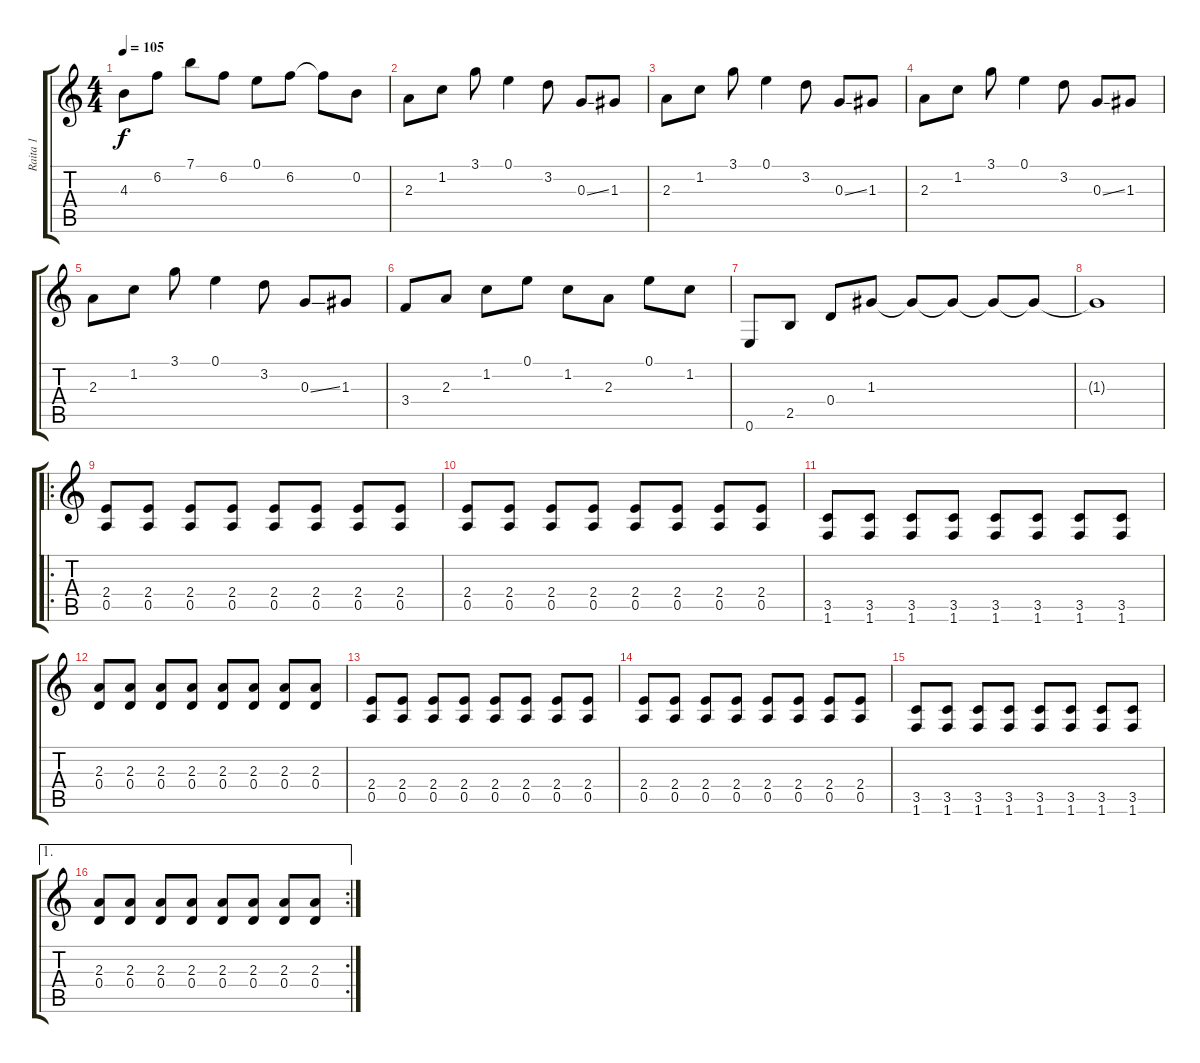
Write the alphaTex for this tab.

\track ("Raita 1" "Raita 1") {instrument electricguitarclean}
\staff {score tabs}
\tuning (E4 B3 G3 D3 A2 E2) {hide}
\ts (4 4)
\tempo 105
\clef g2
\ks c
4.3.8{dy f} 6.2.8 7.1.8 6.2.8 0.1.8 6.2.8 6.2{t}.8 0.2.8 |
2.3.8 1.2.8 3.1.8 0.1.4 3.2.8 0.3{ss}.8 1.3.8 |
2.3.8 1.2.8 3.1.8 0.1.4 3.2.8 0.3{ss}.8 1.3.8 |
2.3.8 1.2.8 3.1.8 0.1.4 3.2.8 0.3{ss}.8 1.3.8 |
2.3.8 1.2.8 3.1.8 0.1.4 3.2.8 0.3{ss}.8 1.3.8 |
3.4.8 2.3.8 1.2.8 0.1.8 1.2.8 2.3.8 0.1.8 1.2.8 |
0.6.8 2.5.8 0.4.8 1.3.8 1.3{t}.8 1.3{t}.8 1.3{t}.8 1.3{t}.8 |
1.3{t}.1 |
\ro
(2.4 0.5).8{instrument distortionguitar} (2.4 0.5).8 (2.4 0.5).8 (2.4 0.5).8 (2.4 0.5).8 (2.4 0.5).8 (2.4 0.5).8 (2.4 0.5).8 |
(2.4 0.5).8 (2.4 0.5).8 (2.4 0.5).8 (2.4 0.5).8 (2.4 0.5).8 (2.4 0.5).8 (2.4 0.5).8 (2.4 0.5).8 |
(3.5 1.6).8 (3.5 1.6).8 (3.5 1.6).8 (3.5 1.6).8 (3.5 1.6).8 (3.5 1.6).8 (3.5 1.6).8 (3.5 1.6).8 |
(2.3 0.4).8 (2.3 0.4).8 (2.3 0.4).8 (2.3 0.4).8 (2.3 0.4).8 (2.3 0.4).8 (2.3 0.4).8 (2.3 0.4).8 |
(2.4 0.5).8{instrument distortionguitar} (2.4 0.5).8 (2.4 0.5).8 (2.4 0.5).8 (2.4 0.5).8 (2.4 0.5).8 (2.4 0.5).8 (2.4 0.5).8 |
(2.4 0.5).8 (2.4 0.5).8 (2.4 0.5).8 (2.4 0.5).8 (2.4 0.5).8 (2.4 0.5).8 (2.4 0.5).8 (2.4 0.5).8 |
(3.5 1.6).8 (3.5 1.6).8 (3.5 1.6).8 (3.5 1.6).8 (3.5 1.6).8 (3.5 1.6).8 (3.5 1.6).8 (3.5 1.6).8 |
\ae 1
\rc 2
(2.3 0.4).8 (2.3 0.4).8 (2.3 0.4).8 (2.3 0.4).8 (2.3 0.4).8 (2.3 0.4).8 (2.3 0.4).8 (2.3 0.4).8
